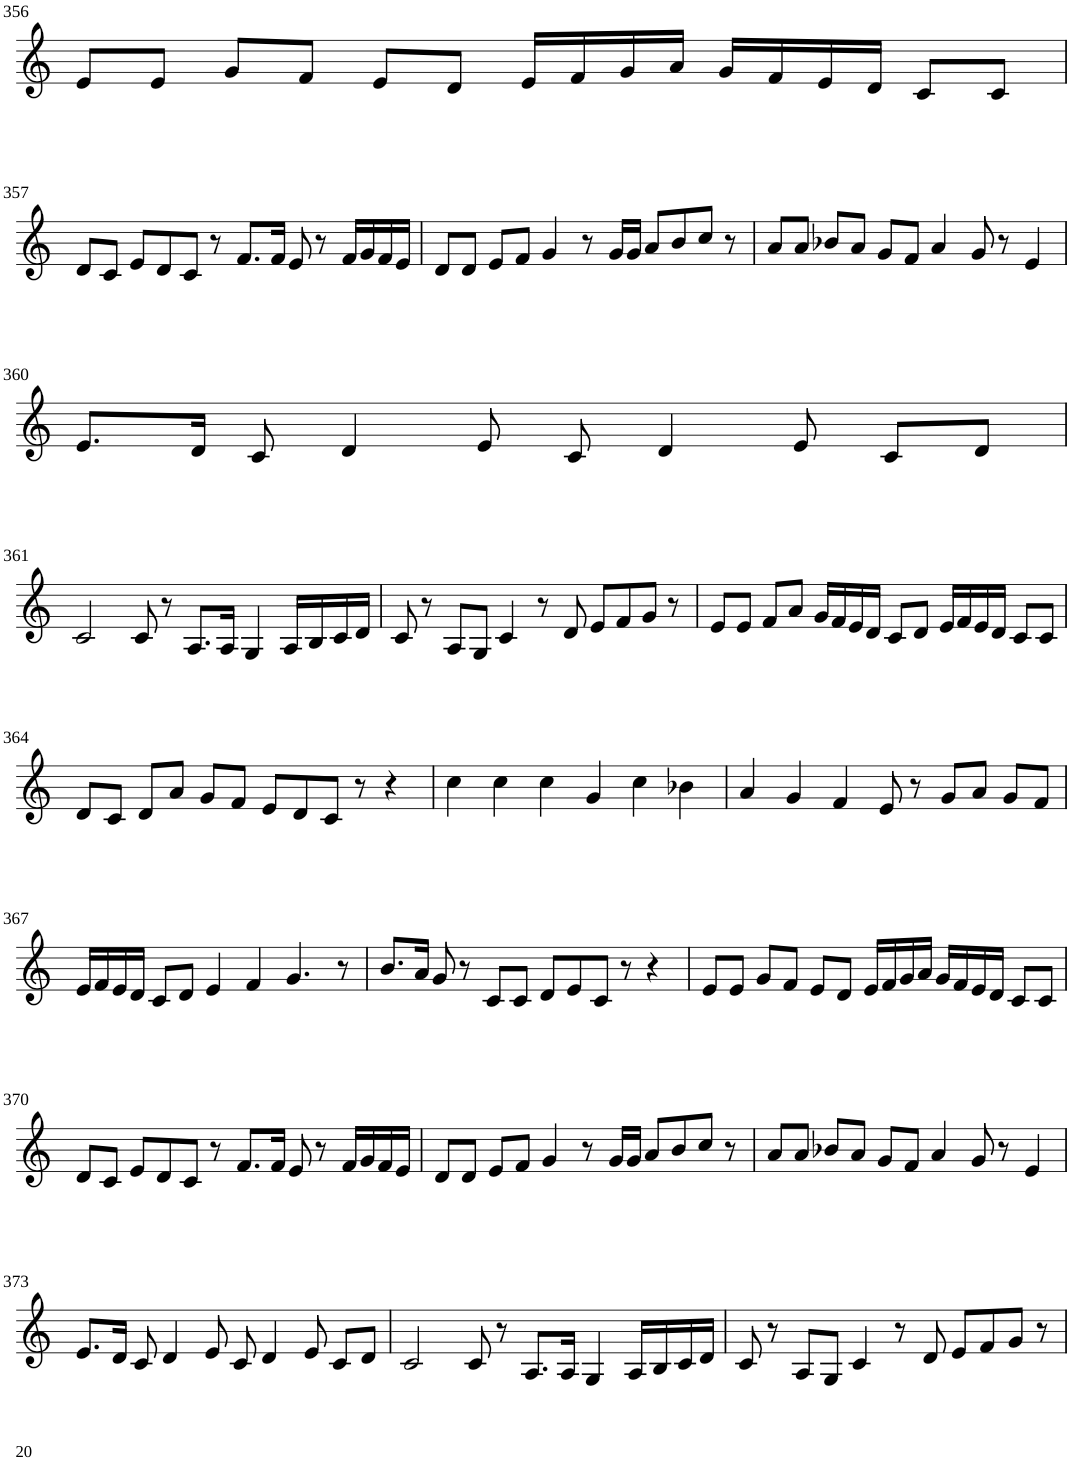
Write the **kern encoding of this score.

**kern
*part1
*staff1
*I"Violin
!!LO:PB:g=z
*clefG2
*k[]
*M6/4
=356
8e/L
8e/J
8g/L
8f/J
8e/L
8d/J
16e/LL
16f/
16g/
16a/JJ
16g/LL
16f/
16e/
16d/JJ
8c/L
8c/J
!!LO:LB:g=z
=357
8d/L
8c/J
8e/L
8d/
8c/J
8r
8.f/L
16f/Jk
8e/
8r
16f/LL
16g/
16f/
16e/JJ
=358
8d/L
8d/J
8e/L
8f/J
4g/
8r
16g/LL
16g/JJ
8a/L
8b/
8cc/J
8r
=359
8a/L
8a/J
8b-X/L
8a/J
8g/L
8f/J
4a/
8g/
8r
4e/
!!LO:LB:g=z
=360
8.e/L
16d/Jk
8c/
4d/
8e/
8c/
4d/
8e/
8c/L
8d/J
!!LO:LB:g=z
=361
2c/
8c/
8r
8.A/L
16A/Jk
4G/
16A/LL
16B/
16c/
16d/JJ
=362
8c/
8r
8A/L
8G/J
4c/
8r
8d/
8e/L
8f/
8g/J
8r
=363
8e/L
8e/J
8f/L
8a/J
16g/LL
16f/
16e/
16d/JJ
8c/L
8d/J
16e/LL
16f/
16e/
16d/JJ
8c/L
8c/J
!!LO:LB:g=z
=364
8d/L
8c/J
8d/L
8a/J
8g/L
8f/J
8e/L
8d/
8c/J
8r
4r
=365
4cc\
4cc\
4cc\
4g/
4cc\
4b-X\
=366
4a/
4g/
4f/
8e/
8r
8g/L
8a/J
8g/L
8f/J
!!LO:LB:g=z
=367
16e/LL
16f/
16e/
16d/JJ
8c/L
8d/J
4e/
4f/
4.g/
8r
=368
8.b/L
16a/Jk
8g/
8r
8c/L
8c/J
8d/L
8e/
8c/J
8r
4r
=369
8e/L
8e/J
8g/L
8f/J
8e/L
8d/J
16e/LL
16f/
16g/
16a/JJ
16g/LL
16f/
16e/
16d/JJ
8c/L
8c/J
!!LO:LB:g=z
=370
8d/L
8c/J
8e/L
8d/
8c/J
8r
8.f/L
16f/Jk
8e/
8r
16f/LL
16g/
16f/
16e/JJ
=371
8d/L
8d/J
8e/L
8f/J
4g/
8r
16g/LL
16g/JJ
8a/L
8b/
8cc/J
8r
=372
8a/L
8a/J
8b-X/L
8a/J
8g/L
8f/J
4a/
8g/
8r
4e/
!!LO:LB:g=z
=373
8.e/L
16d/Jk
8c/
4d/
8e/
8c/
4d/
8e/
8c/L
8d/J
=374
2c/
8c/
8r
8.A/L
16A/Jk
4G/
16A/LL
16B/
16c/
16d/JJ
=375
8c/
8r
8A/L
8G/J
4c/
8r
8d/
8e/L
8f/
8g/J
8r
=
*-
